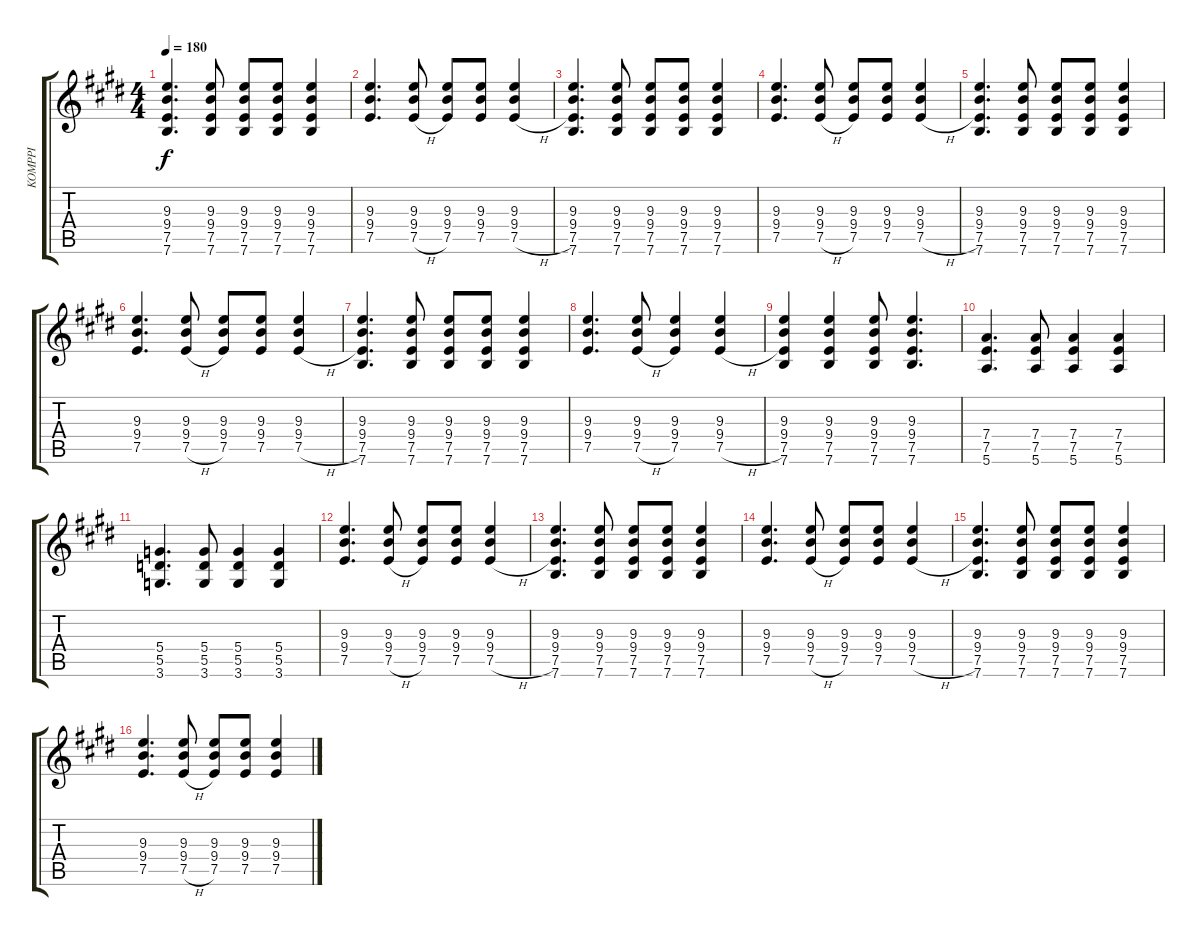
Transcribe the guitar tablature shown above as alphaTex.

\track ("KOMPPI" "KOMPPI") {instrument electricguitarmuted}
\staff {score tabs}
\tuning (E4 B3 G3 D3 A2 E2) {hide}
\ts (4 4)
\tempo 180
\clef g2
\ks e
(9.3 9.4 7.5 7.6).4{d dy f} (9.3 9.4 7.5 7.6).8 (9.3 9.4 7.5 7.6).8 (9.3 9.4 7.5 7.6).8 (9.3 9.4 7.5 7.6).4 |
(9.3 9.4 7.5).4{d} (9.3 9.4 7.5{h}).8 (9.3 9.4 7.5).8 (9.3 9.4 7.5).8 (9.3 9.4 7.5{h}).4 |
(9.3 9.4 7.5 7.6).4{d} (9.3 9.4 7.5 7.6).8 (9.3 9.4 7.5 7.6).8 (9.3 9.4 7.5 7.6).8 (9.3 9.4 7.5 7.6).4 |
(9.3 9.4 7.5).4{d} (9.3 9.4 7.5{h}).8 (9.3 9.4 7.5).8 (9.3 9.4 7.5).8 (9.3 9.4 7.5{h}).4 |
(9.3 9.4 7.5 7.6).4{d} (9.3 9.4 7.5 7.6).8 (9.3 9.4 7.5 7.6).8 (9.3 9.4 7.5 7.6).8 (9.3 9.4 7.5 7.6).4 |
(9.3 9.4 7.5).4{d} (9.3 9.4 7.5{h}).8 (9.3 9.4 7.5).8 (9.3 9.4 7.5).8 (9.3 9.4 7.5{h}).4 |
(9.3 9.4 7.5 7.6).4{d} (9.3 9.4 7.5 7.6).8 (9.3 9.4 7.5 7.6).8 (9.3 9.4 7.5 7.6).8 (9.3 9.4 7.5 7.6).4 |
(9.3 9.4 7.5).4{d} (9.3 9.4 7.5{h}).8 (9.3 9.4 7.5).4 (9.3 9.4 7.5{h}).4 |
(9.3 9.4 7.5 7.6).4 (9.3 9.4 7.5 7.6).4 (9.3 9.4 7.5 7.6).8 (9.3 9.4 7.5 7.6).4{d} |
(7.4 7.5 5.6).4{d} (7.4 7.5 5.6).8 (7.4 7.5 5.6).4 (7.4 7.5 5.6).4 |
(5.4 5.5 3.6).4{d} (5.4 5.5 3.6).8 (5.4 5.5 3.6).4 (5.4 5.5 3.6).4 |
(9.3 9.4 7.5).4{d} (9.3 9.4 7.5{h}).8 (9.3 9.4 7.5).8 (9.3 9.4 7.5).8 (9.3 9.4 7.5{h}).4 |
(9.3 9.4 7.5 7.6).4{d} (9.3 9.4 7.5 7.6).8 (9.3 9.4 7.5 7.6).8 (9.3 9.4 7.5 7.6).8 (9.3 9.4 7.5 7.6).4 |
(9.3 9.4 7.5).4{d} (9.3 9.4 7.5{h}).8 (9.3 9.4 7.5).8 (9.3 9.4 7.5).8 (9.3 9.4 7.5{h}).4 |
(9.3 9.4 7.5 7.6).4{d} (9.3 9.4 7.5 7.6).8 (9.3 9.4 7.5 7.6).8 (9.3 9.4 7.5 7.6).8 (9.3 9.4 7.5 7.6).4 |
(9.3 9.4 7.5).4{d} (9.3 9.4 7.5{h}).8 (9.3 9.4 7.5).8 (9.3 9.4 7.5).8 (9.3 9.4 7.5{h}).4
